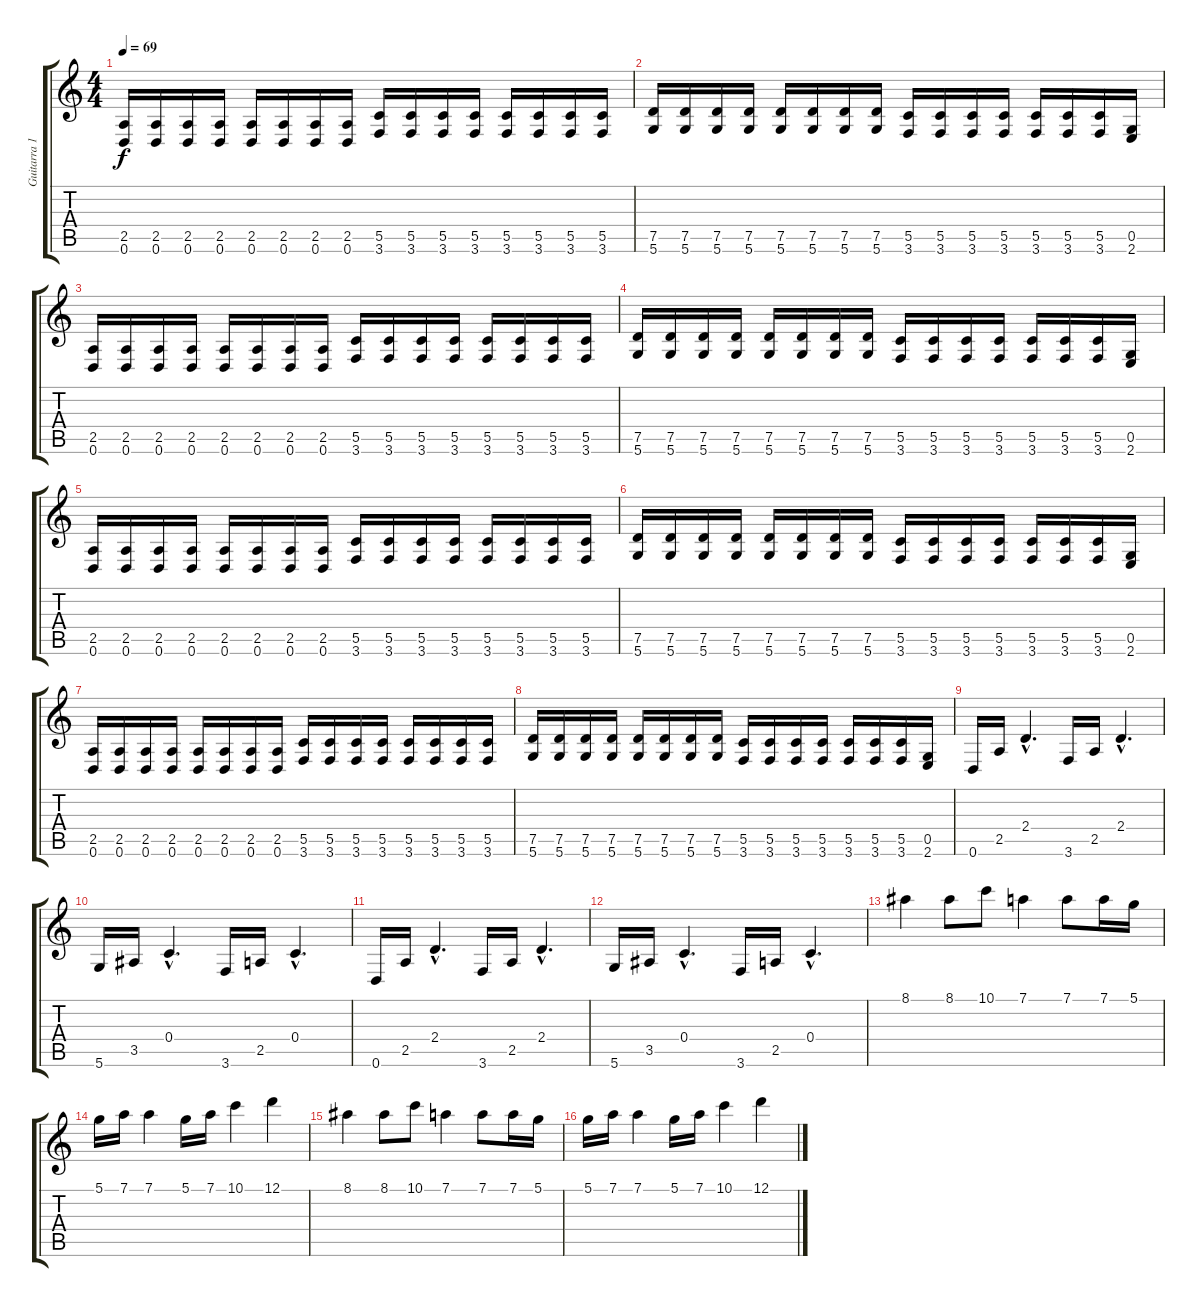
\track ("Guitarra 1" "Guitarra 1") {instrument distortionguitar}
\staff {score tabs}
\tuning (D4 A3 F3 C3 G2 D2) {hide}
\ts (4 4)
\tempo 69
\clef g2
\ks c
(2.5 0.6).16{dy f volume 10 balance 9 instrument distortionguitar} (2.5 0.6).16 (2.5 0.6).16 (2.5 0.6).16 (2.5 0.6).16 (2.5 0.6).16 (2.5 0.6).16 (2.5 0.6).16 (5.5 3.6).16 (5.5 3.6).16 (5.5 3.6).16 (5.5 3.6).16 (5.5 3.6).16 (5.5 3.6).16 (5.5 3.6).16 (5.5 3.6).16 |
(7.5 5.6).16 (7.5 5.6).16 (7.5 5.6).16 (7.5 5.6).16 (7.5 5.6).16 (7.5 5.6).16 (7.5 5.6).16 (7.5 5.6).16 (5.5 3.6).16 (5.5 3.6).16 (5.5 3.6).16 (5.5 3.6).16 (5.5 3.6).16 (5.5 3.6).16 (5.5 3.6).16 (0.5 2.6).16 |
(2.5 0.6).16{balance 9 instrument distortionguitar} (2.5 0.6).16 (2.5 0.6).16 (2.5 0.6).16 (2.5 0.6).16 (2.5 0.6).16 (2.5 0.6).16 (2.5 0.6).16 (5.5 3.6).16 (5.5 3.6).16 (5.5 3.6).16 (5.5 3.6).16 (5.5 3.6).16 (5.5 3.6).16 (5.5 3.6).16 (5.5 3.6).16 |
(7.5 5.6).16 (7.5 5.6).16 (7.5 5.6).16 (7.5 5.6).16 (7.5 5.6).16 (7.5 5.6).16 (7.5 5.6).16 (7.5 5.6).16 (5.5 3.6).16 (5.5 3.6).16 (5.5 3.6).16 (5.5 3.6).16 (5.5 3.6).16 (5.5 3.6).16 (5.5 3.6).16 (0.5 2.6).16 |
(2.5 0.6).16{balance 9 instrument distortionguitar} (2.5 0.6).16 (2.5 0.6).16 (2.5 0.6).16 (2.5 0.6).16 (2.5 0.6).16 (2.5 0.6).16 (2.5 0.6).16 (5.5 3.6).16 (5.5 3.6).16 (5.5 3.6).16 (5.5 3.6).16 (5.5 3.6).16 (5.5 3.6).16 (5.5 3.6).16 (5.5 3.6).16 |
(7.5 5.6).16 (7.5 5.6).16 (7.5 5.6).16 (7.5 5.6).16 (7.5 5.6).16 (7.5 5.6).16 (7.5 5.6).16 (7.5 5.6).16 (5.5 3.6).16 (5.5 3.6).16 (5.5 3.6).16 (5.5 3.6).16 (5.5 3.6).16 (5.5 3.6).16 (5.5 3.6).16 (0.5 2.6).16 |
(2.5 0.6).16{balance 9 instrument distortionguitar} (2.5 0.6).16 (2.5 0.6).16 (2.5 0.6).16 (2.5 0.6).16 (2.5 0.6).16 (2.5 0.6).16 (2.5 0.6).16 (5.5 3.6).16 (5.5 3.6).16 (5.5 3.6).16 (5.5 3.6).16 (5.5 3.6).16 (5.5 3.6).16 (5.5 3.6).16 (5.5 3.6).16 |
(7.5 5.6).16 (7.5 5.6).16 (7.5 5.6).16 (7.5 5.6).16 (7.5 5.6).16 (7.5 5.6).16 (7.5 5.6).16 (7.5 5.6).16 (5.5 3.6).16 (5.5 3.6).16 (5.5 3.6).16 (5.5 3.6).16 (5.5 3.6).16 (5.5 3.6).16 (5.5 3.6).16 (0.5 2.6).16 |
0.6.16{volume 16 balance 9 instrument electricguitarclean} 2.5.16 2.4{hac}.4{d} 3.6.16 2.5.16 2.4{hac}.4{d} |
5.6.16{instrument electricguitarclean} 3.5.16 0.4{hac}.4{d} 3.6.16 2.5.16 0.4{hac}.4{d} |
0.6.16{volume 16 balance 9 instrument electricguitarclean} 2.5.16 2.4{hac}.4{d} 3.6.16 2.5.16 2.4{hac}.4{d} |
5.6.16{instrument electricguitarclean} 3.5.16 0.4{hac}.4{d} 3.6.16 2.5.16 0.4{hac}.4{d} |
8.1.4{instrument distortionguitar} 8.1.8 10.1.8 7.1.4 7.1.8 7.1.16 5.1.16 |
5.1.16 7.1.16 7.1.4 5.1.16 7.1.16 10.1.4 12.1.4 |
8.1.4{instrument distortionguitar} 8.1.8 10.1.8 7.1.4 7.1.8 7.1.16 5.1.16 |
5.1.16 7.1.16 7.1.4 5.1.16 7.1.16 10.1.4 12.1.4
